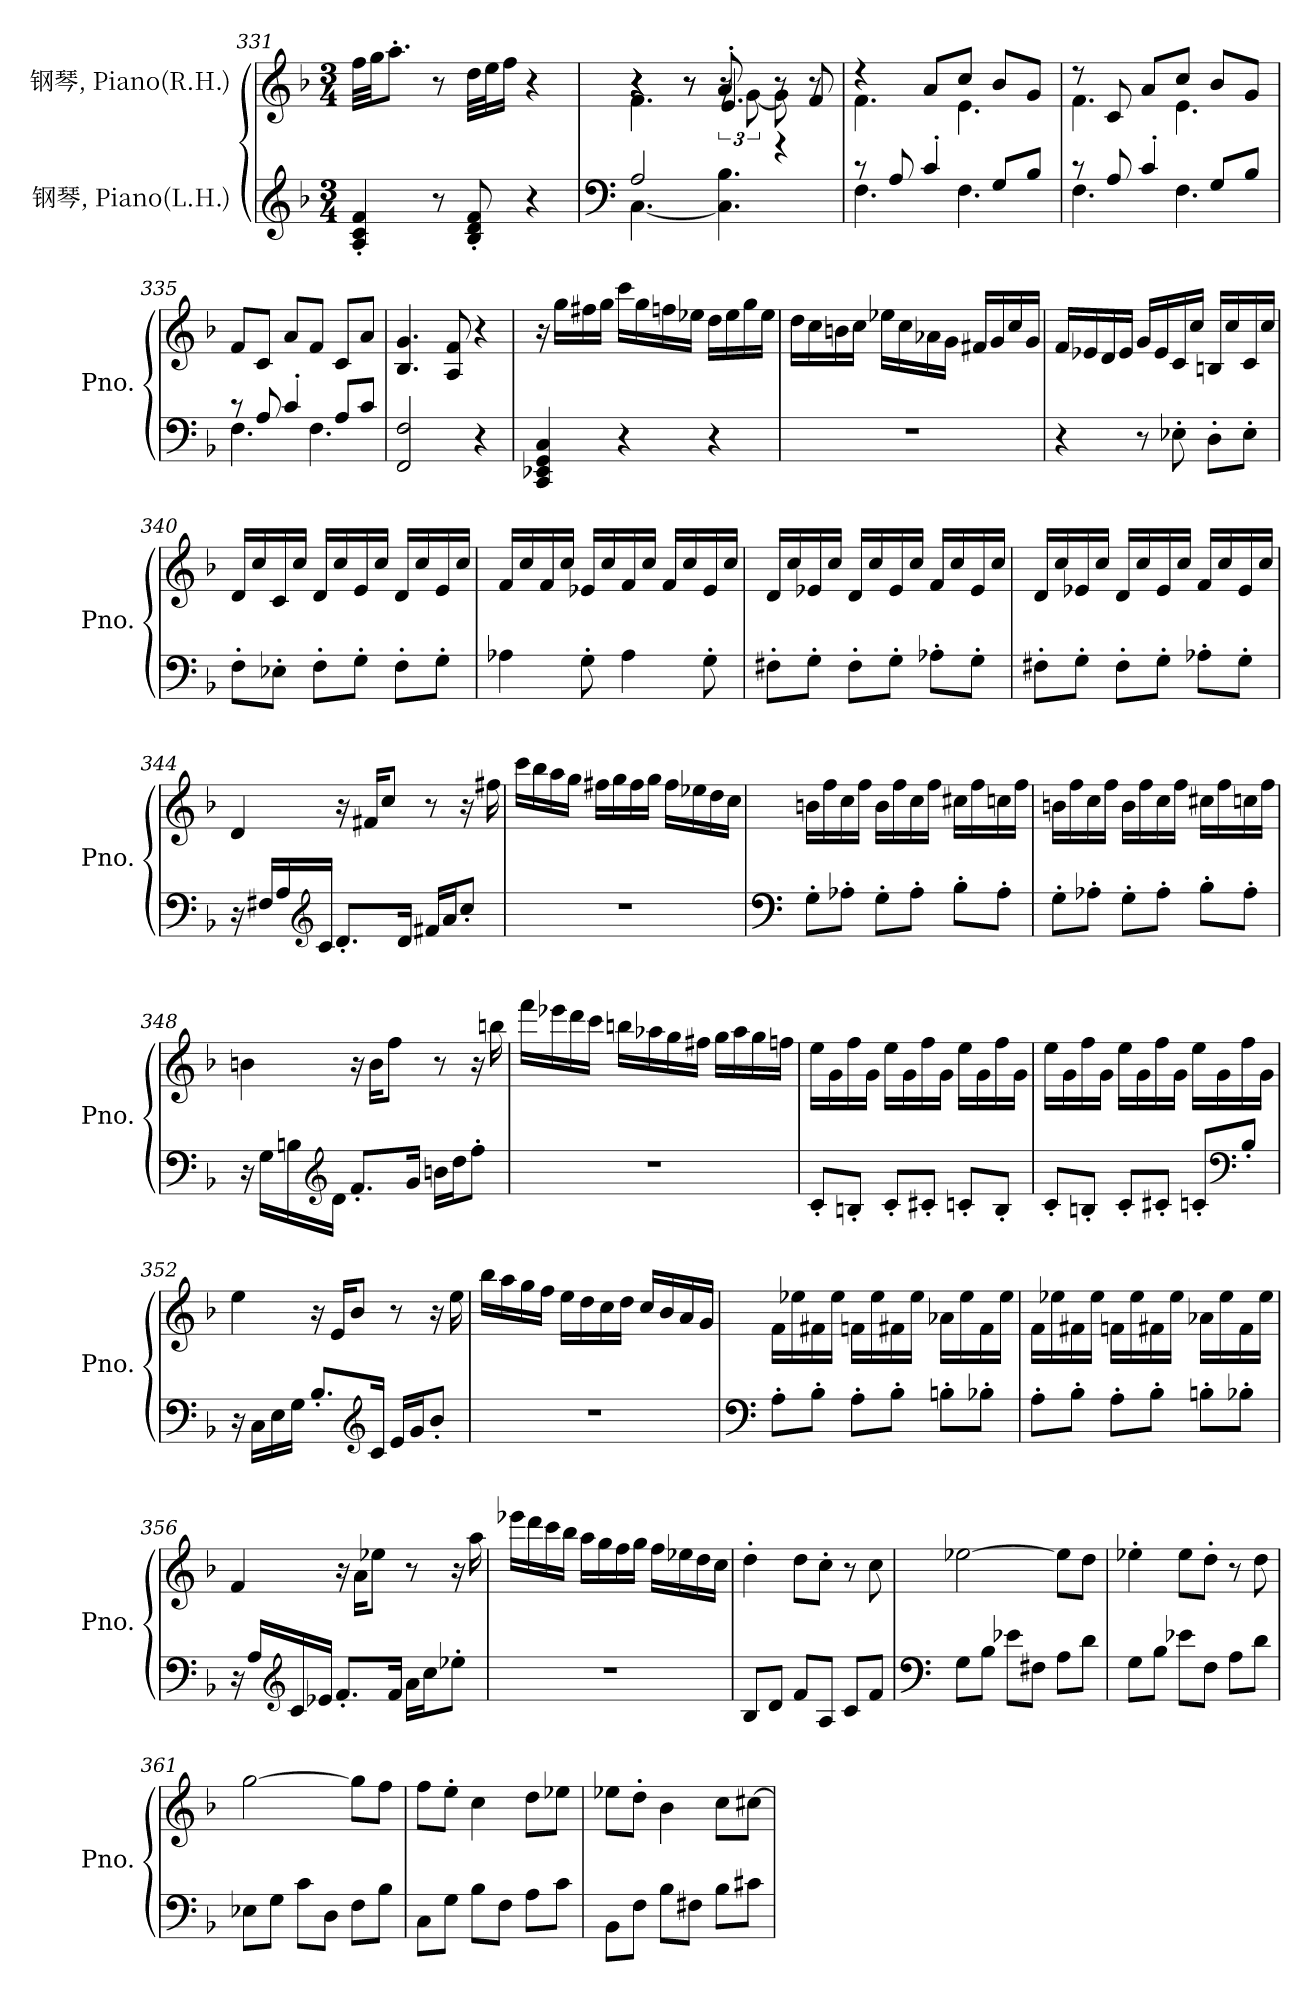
**kern	**kern
*part2	*part1
*staff2	*staff1
*I"钢琴, Piano(L.H.)	*I"钢琴, Piano(R.H.)
*I'Pno.	*I'Pno.
*clefG2	*clefG2
*k[b-]	*k[b-]
*M3/4	*M3/4
*MM84	*MM84
=331	=331
4A/' 4c/' 4f/'	32ff\LLL
*	*MM101
.	32gg\JJ
*	*MM130
.	8.aa'\J
8r	8r
*	*MM90
8B-/' 8d/' 8f/'	32dd\LLL
*	*MM105
.	32ee\J
*	*MM130
.	16ff\JJ
*	*MM126
4r	4r
=332	=332
*clefF4	*
*	*MM121
*^	*^
*	*	*	*^
2A/	[4.C\	4r	4.f\	4r
.	.	8r	.	8r
*	*	*MM105	*	*
.	4.C\] 4.B-\	8a'/	24r	4.e/
*	*	*MM115	*	*
.	.	.	[12g\	.
4r	.	8r	8g\]	.
*	*	*MM105	*	*
.	.	8f/	8r	.
*	*	*v	*v	*v
=333	=333	=333
*	*	*MM126
*	*	*^
8r	4.F\	4r	4.f\
8A/	.	.	.
*	*	*MM134	*
4c'/	.	8a/L	.
*	*	*MM126	*
.	4.F\	8cc/J	4.e\
*	*	*MM130	*
8G/L	.	8b-/L	.
*	*	*MM121	*
8B-/J	.	8g/J	.
=334	=334	=334	=334
*	*	*MM126	*
8r	4.F\	8r	4.f\
*	*	*MM130	*
8A/	.	8c/	.
*	*	*MM121	*
4c'/	.	8a/L	.
*	*	*MM126	*
.	4.F\	8cc/J	4.e\
*	*	*MM121	*
8G/L	.	8b-/L	.
*	*	*MM115	*
8B-/J	.	8g/J	.
*	*	*v	*v
!!LO:PB:g=z
=335	=335	=335
*	*	*MM119
8r	4.F\	8f/L
*	*	*MM124
8A/	.	8c/J
*	*	*MM111
4c'/	.	8a/L
*	*	*MM115
.	4.F\	8f/J
*	*	*MM105
8A/L	.	8c/L
*	*	*MM84
8c/J	.	8a/J
*v	*v	*
=336	=336
*	*MM94
2FF/ 2F/	4.B-/ 4.g/
*	*MM101
.	8A/ 8f/
*	*MM84
4r	4r
=337	=337
4CC/ 4EE-X/ 4GG/ 4C/	16r
*	*MM126
.	16gg\LL
*	*MM134
.	16ff#X\
.	16gg\JJ
*	*MM130
4r	16ccc\LL
.	16gg\
*	*MM138
.	16ffn\
.	16ee-X\JJ
*	*MM134
4r	16dd\LL
.	16ee-\
*	*MM136
.	16gg\
.	16ee-\JJ
=338	=338
*	*MM138
2.r	16dd\LL
.	16cc\
*	*MM134
.	16bn\
.	16cc\JJ
*	*MM136
.	16ee-X\LL
.	16cc\
*	*MM138
.	16a-X\
.	16g\JJ
*	*MM134
.	16f#X/LL
.	16g/
*	*MM136
.	16cc/
.	16g/JJ
!!LO:LB:g=z
=339	=339
*	*MM138
4r	16f/LL
.	16e-X/
*	*MM134
.	16d/
.	16e-/JJ
*	*MM130
8r	16g/LL
*	*MM121
.	16e-/
*	*MM126
8E-X'\	16c/
*	*MM130
.	16cc/JJ
*	*MM134
8D'\L	16Bn/LL
.	16cc/
8E-'\J	16c/
.	16cc/JJ
=340	=340
*	*MM130
8F'\L	16d/LL
.	16cc/
*	*MM138
8E-X'\J	16c/
.	16cc/JJ
*	*MM134
8F'\L	16d/LL
.	16cc/
*	*MM130
8G'\J	16e/
.	16cc/JJ
*	*MM138
8F'\L	16d/LL
.	16cc/
*	*MM134
8G'\J	16e/
*	*MM105
.	16cc/JJ
=341	=341
*	*MM134
4A-X\	16f/LL
.	16cc/
*	*MM138
.	16f/
.	16cc/JJ
*	*MM130
8G'\	16e-X/LL
*	*MM115
.	16cc/
*	*MM134
4A-\	16f/
.	16cc/JJ
*	*MM138
.	16f/LL
.	16cc/
*	*MM130
8G'\	16e-/
.	16cc/JJ
!!LO:LB:g=z
=342	=342
8F#X'\L	16d/LL
.	16cc/
*	*MM138
8G'\J	16e-X/
.	16cc/JJ
*	*MM134
8F#'\L	16d/LL
.	16cc/
*	*MM130
8G'\J	16e-/
.	16cc/JJ
*	*MM138
8A-X'\L	16f/LL
.	16cc/
*	*MM134
8G'\J	16e-/
.	16cc/JJ
=343	=343
*	*MM130
8F#X'\L	16d/LL
.	16cc/
*	*MM138
8G'\J	16e-X/
.	16cc/JJ
*	*MM134
8F#'\L	16d/LL
.	16cc/
*	*MM130
8G'\J	16e-/
.	16cc/JJ
*	*MM134
8A-X'\L	16f/LL
.	16cc/
*	*MM126
8G'\J	16e-/
*	*MM111
.	16cc/JJ
=344	=344
*	*MM115
16r	4d/
16F#X/LL	.
16A/	.
*clefG2	*
16c/JJ	.
*	*MM130
8.d'/L	16r
*	*MM121
.	16f#X/KL
*	*MM126
.	8cc/J
16d/Jk	.
*	*MM134
16f#X/LL	8r
16a/J	.
*	*MM130
8cc'/J	16r
*	*MM121
.	16ff#X\
!!LO:LB:g=z
=345	=345
*	*MM126
2.r	16ccc\LL
.	16bb-\
*	*MM134
.	16aa\
.	16gg\JJ
*	*MM138
.	16ff#X\LL
.	16gg\
*	*MM130
.	16ff#\
.	16gg\JJ
*	*MM134
.	16ff#\LL
.	16ee-X\
*	*MM126
.	16dd\
*	*MM117
.	16cc\JJ
=346	=346
*clefF4	*
*	*MM130
8G'\L	16bn\LL
.	16ff\
*	*MM136
8A-X'\J	16cc\
.	16ff\JJ
*	*MM132
8G'\L	16b\LL
.	16ff\
*	*MM128
8A-'\J	16cc\
.	16ff\JJ
*	*MM136
8B-'\L	16cc#X\LL
.	16ff\
*	*MM132
8A-'\J	16ccn\
.	16ff\JJ
=347	=347
*	*MM130
8G'\L	16bn\LL
.	16ff\
*	*MM136
8A-X'\J	16cc\
.	16ff\JJ
*	*MM132
8G'\L	16b\LL
.	16ff\
*	*MM128
8A-'\J	16cc\
.	16ff\JJ
*	*MM132
8B-'\L	16cc#X\LL
.	16ff\
*	*MM126
8A-'\J	16ccn\
*	*MM111
.	16ff\JJ
!!LO:LB:g=z
=348	=348
*	*MM115
16r	4bn\
16G\LL	.
16Bn\	.
*clefG2	*
16d\JJ	.
*	*MM130
8.f'/L	16r
*	*MM121
.	16b\KL
*	*MM126
.	8ff\J
16g/Jk	.
*	*MM134
16bn\LL	8r
16dd\J	.
*	*MM130
8ff'\J	16r
*	*MM121
.	16bbn\
=349	=349
*	*MM126
2.r	16fff\LL
.	16eee-X\
*	*MM134
.	16ddd\
.	16ccc\JJ
*	*MM138
.	16bbn\LL
.	16aa-X\
*	*MM130
.	16gg\
.	16ff#X\JJ
*	*MM134
.	16gg\LL
.	16aa-\
*	*MM126
.	16gg\
*	*MM117
.	16ffn\JJ
=350	=350
*	*MM126
8c'/L	16ee\LL
.	16g\
*	*MM134
8Bn'/J	16ff\
.	16g\JJ
*	*MM130
8c'/L	16ee\LL
.	16g\
8c#X'/J	16ff\
.	16g\JJ
*	*MM134
8cn'/L	16ee\LL
.	16g\
*	*MM126
8B'/J	16ff\
.	16g\JJ
!!LO:LB:g=z
=351	=351
*	*MM130
8c'/L	16ee\LL
.	16g\
*	*MM134
8Bn'/J	16ff\
.	16g\JJ
*	*MM130
8c'/L	16ee\LL
.	16g\
8c#X'/J	16ff\
.	16g\JJ
*	*MM134
8cn'/L	16ee\LL
.	16g\
*clefF4	*
*	*MM126
8B'/J	16ff\
*	*MM111
.	16g\JJ
=352	=352
*	*MM115
16r	4ee\
16C\LL	.
16E\	.
16G\JJ	.
*	*MM130
8.B-'/L	16r
*	*MM121
.	16e/KL
*	*MM126
.	8b-/J
*clefG2	*
16c/Jk	.
*	*MM134
16e/LL	8r
16g/J	.
*	*MM130
8b-'/J	16r
*	*MM121
.	16ee\
=353	=353
*	*MM126
2.r	16bb-\LL
.	16aa\
*	*MM134
.	16gg\
.	16ff\JJ
*	*MM138
.	16ee\LL
.	16dd\
*	*MM130
.	16cc\
.	16dd\JJ
*	*MM134
.	16cc/LL
.	16b-/
*	*MM126
.	16a/
*	*MM117
.	16g/JJ
!!LO:PB:g=z
=354	=354
*clefF4	*
*	*MM126
8A'\L	16f\LL
.	16ee-X\
*	*MM134
8B-'\J	16f#X\
.	16ee-\JJ
*	*MM130
8A'\L	16fn\LL
.	16ee-\
8B-'\J	16f#X\
.	16ee-\JJ
*	*MM134
8Bn'\L	16a-X\LL
.	16ee-\
*	*MM126
8B-X'\J	16f#\
.	16ee-\JJ
=355	=355
*	*MM130
8A'\L	16f\LL
.	16ee-X\
*	*MM134
8B-'\J	16f#X\
.	16ee-\JJ
*	*MM130
8A'\L	16fn\LL
.	16ee-\
8B-'\J	16f#X\
.	16ee-\JJ
*	*MM134
8Bn'\L	16a-X\LL
.	16ee-\
*	*MM126
8B-X'\J	16f#\
*	*MM111
.	16ee-\JJ
!!LO:LB:g=z
=356	=356
*	*MM115
16r	4f/
16A/LL	.
*clefG2	*
16c/	.
16e-X/JJ	.
*	*MM130
8.f'/L	16r
*	*MM121
.	16a\KL
*	*MM126
.	8ee-X\J
16f/Jk	.
*	*MM134
16a\LL	8r
16cc\J	.
*	*MM130
8ee-X'\J	16r
*	*MM121
.	16aa\
=357	=357
*	*MM126
2.r	16eee-X\LL
.	16ddd\
*	*MM134
.	16ccc\
.	16bb-\JJ
*	*MM138
.	16aa\LL
.	16gg\
*	*MM130
.	16ff\
.	16gg\JJ
*	*MM134
.	16ff\LL
*	*MM126
.	16ee-X\
*	*MM117
.	16dd\
*	*MM101
.	16cc\JJ
=358	=358
*	*MM115
8B-/L	4dd'\
8d/J	.
*	*MM126
8f/L	8dd\L
*	*MM130
8A/J	8cc'\J
*	*MM134
8c/L	8r
*	*MM115
8f/J	8cc\
!!LO:LB:g=z
=359	=359
*clefF4	*
*	*MM126
8G\L	[2ee-X\
8B-\J	.
8e-X\L	.
8F#X\J	.
*	*MM134
8A\L	8ee-\L]
*	*MM126
8d\J	8dd\J
=360	=360
*	*MM121
8G\L	4ee-X'\
8B-\J	.
*	*MM126
8e-X\L	8ee-\L
*	*MM130
8F\J	8dd'\J
*	*MM134
8A\L	8r
*	*MM115
8d\J	8dd\
=361	=361
*	*MM126
8E-X\L	[2gg\
8G\J	.
8c\L	.
8D\J	.
*	*MM134
8F\L	8gg\L]
*	*MM126
8B-\J	8ff\J
=362	=362
*	*MM121
8C\L	8ff\L
*	*MM130
8G\J	8ee'\J
*	*MM126
8B-\L	4cc\
8F\J	.
*	*MM134
8A\L	8dd\L
*	*MM126
8c\J	8ee-X\J
=363	=363
8BB-\L	8ee-X\L
*	*MM134
8F\J	8dd'\J
*	*MM130
8B-\L	4b-\
8F#X\J	.
*	*MM134
8B-\L	8cc\L
*	*MM126
8c#X\J	[8cc#X\J
=	=
*-	*-
